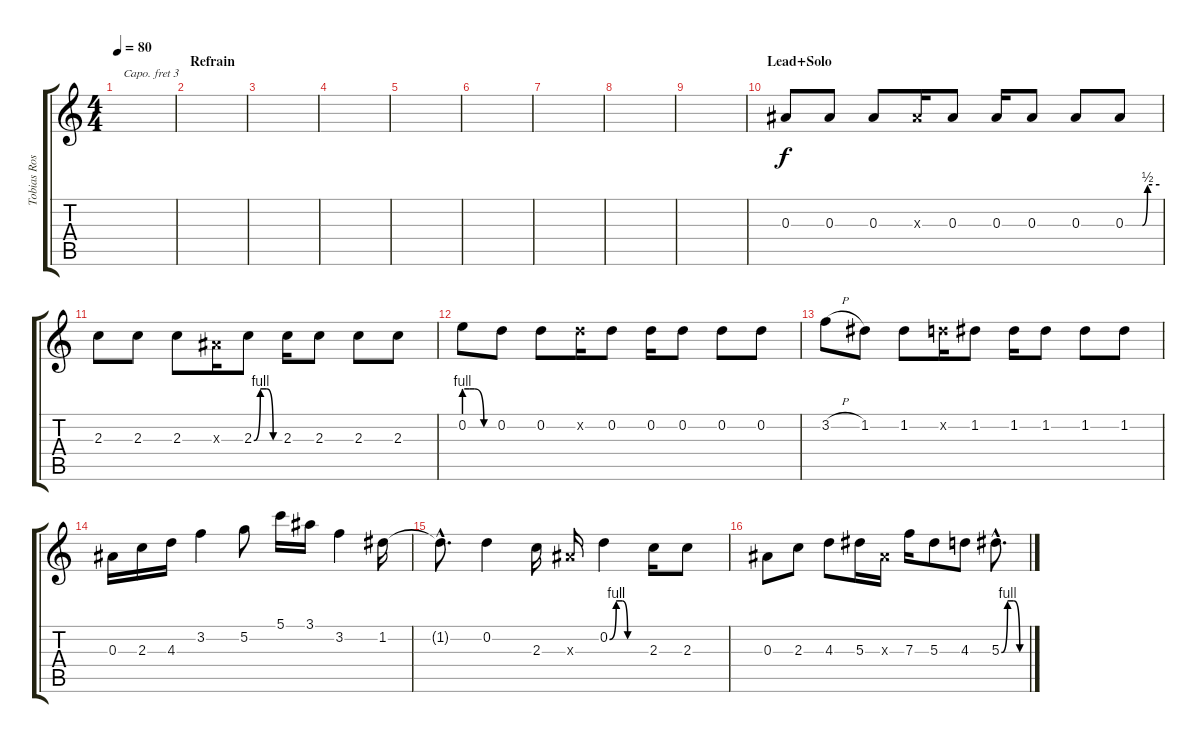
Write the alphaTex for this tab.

\track ("Tobias Rossbach" "Tobias Ros") {instrument overdrivenguitar}
\staff {score tabs}
\capo 3
\tuning (E4 B3 G3 D3 A2 E2) {hide}
\ts (4 4)
\tempo 80
\clef g2
\ks c
|
\section ("" "Refrain")
|
|
|
|
|
|
|
|
\section ("" "Lead+Solo")
0.3.8{volume 10 instrument distortionguitar} 0.3.8 0.3.8 0.3{x}.16 0.3.8 0.3.16 0.3.8 0.3.8 0.3{be (custom 0 0 30 0 39 2 60 2)}.8 |
2.3.8 2.3.8 2.3.8 0.3{x}.16 2.3{be (custom 0 0 15 4 30 4 45 0 60 0)}.8 2.3.16 2.3.8 2.3.8 2.3.8 |
0.2{be (custom 0 4 11 4 21 4 40 0 60 0)}.8 0.2.8 0.2.8 0.2{x}.16 0.2.8 0.2.16 0.2.8 0.2.8 0.2.8 |
3.2{h}.8 1.2.8 1.2.8 0.2{x}.16 1.2.8 1.2.16 1.2.8 1.2.8 1.2.8 |
0.3.16 2.3.16 4.3.16 3.2.4 5.2.8 5.1.16 3.1.16 3.2.4 1.2.16 |
1.2{hac t}.8{d} 0.2.4 2.3.16 0.3{x}.16 0.2{be (custom 0 0 11 4 21 4 30 0 45 0 60 0)}.4 2.3.16 2.3.8 |
0.3.8 2.3.8 4.3.8 5.3.16 0.3{x}.16 7.3.16 5.3.8 4.3.8 5.3{be (custom 0 0 15 4 30 4 45 0 60 0) hac}.8{d}
